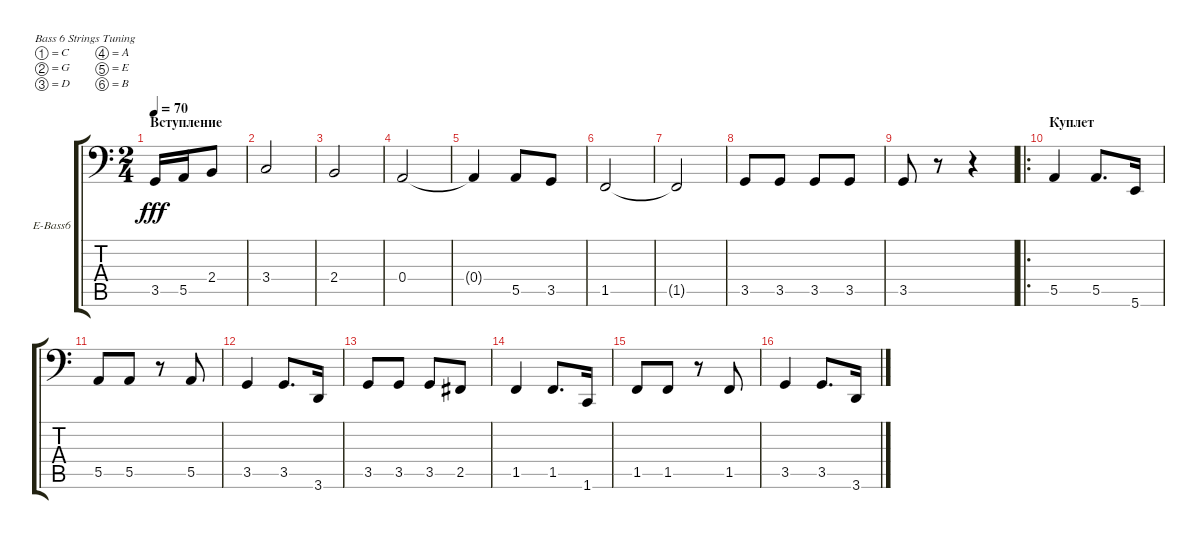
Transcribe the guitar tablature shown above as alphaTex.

\defaultSystemsLayout 4
\bracketExtendMode groupsimilarinstruments
\firstSystemTrackNameOrientation horizontal
\otherSystemsTrackNameOrientation horizontal
\track ("Electric Bass" "E-Bass6") {instrument electricbassfinger}
\staff {score tabs}
\tuning (C3 G2 D2 A1 E1 B0)
\ts (2 4)
\section ("" "Вступление")
\ac
\scale
0.255652
\tempo 70
\accidentals auto
\clef f4
\ottava regular
\simile none
\ks c
3.5.16{dy fff instrument electricbassfinger} 5.5.16 2.4.8 |
\scale
0.372174 3.4.2 |
\scale
0.372174 2.4.2 |
\scale
0.5 0.4.2 |
0.4{t}.4 5.5.8 3.5.8 |
1.5.2 |
1.5{t}.2 |
3.5.8 3.5.8 3.5.8 3.5.8 |
3.5.8 r.8 r.4 |
\ro
\section ("" "Куплет")
5.5.4 5.5.8{d} 5.6.16 |
5.5.8 5.5.8 r.8 5.5.8 |
3.5.4 3.5.8{d} 3.6.16 |
3.5.8 3.5.8 3.5.8 2.5.8 |
1.5.4 1.5.8{d} 1.6.16 |
1.5.8 1.5.8 r.8 1.5.8 |
3.5.4 3.5.8{d} 3.6.16
